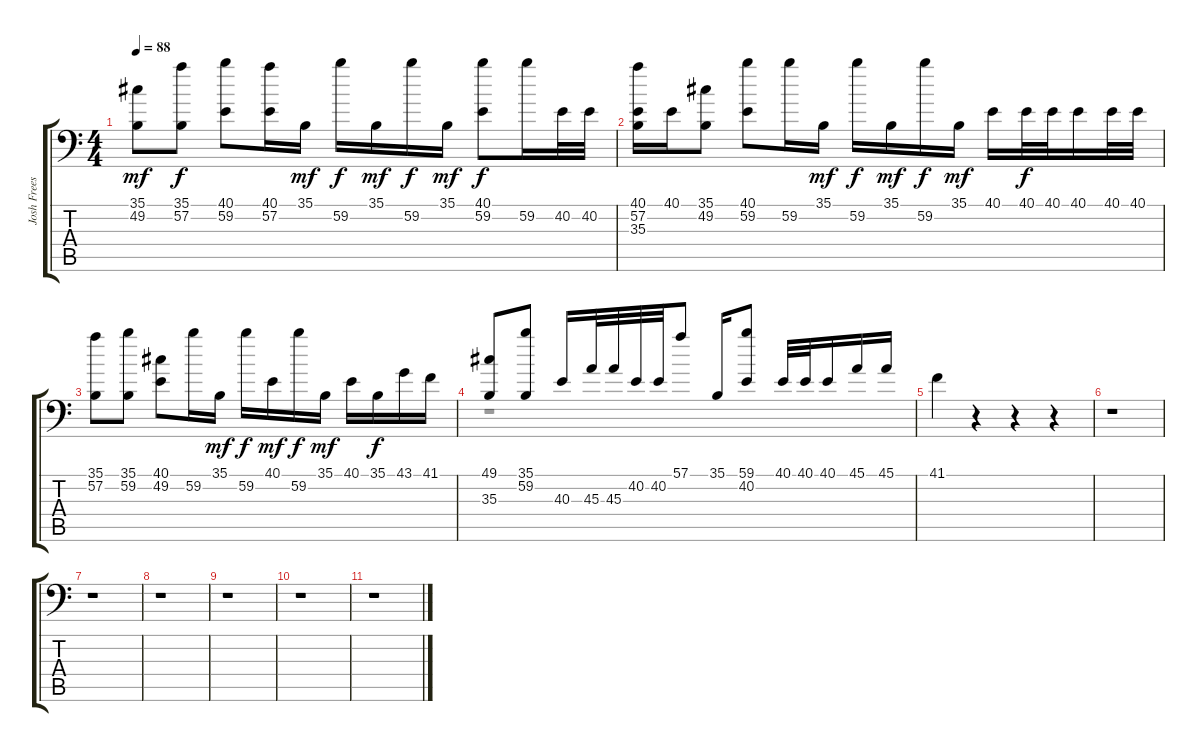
\track ("Josh Freese - Drums" "Josh Frees") {instrument acousticgrandpiano}
\staff {score tabs}
\tuning (C-1 C-1 C-1 C-1 C-1 C-1) {hide}
\voice
\ts (4 4)
\tempo 88
\clef f4
\ks c
(35.1 49.2).8{dy mf} (35.1 57.2).8{dy f} (40.1 59.2).8 (40.1 57.2).16 35.1.16{dy mf} 59.2.16{dy f} 35.1.16{dy mf} 59.2.16{dy f} 35.1.16{dy mf} (40.1 59.2).8{dy f} 59.2.16 40.2.32 40.2.32 |
(40.1 57.2 35.3).16 40.1.16 (35.1 49.2).8 (40.1 59.2).8 59.2.16 35.1.16{dy mf} 59.2.16{dy f} 35.1.16{dy mf} 59.2.16{dy f} 35.1.16{dy mf} 40.1.16 40.1.32{dy f} 40.1.32 40.1.16 40.1.32 40.1.32 |
(35.1 57.2).8 (35.1 59.2).8 (40.1 49.2).8 59.2.16 35.1.16{dy mf} 59.2.16{dy f} 40.1.16{dy mf} 59.2.16{dy f} 35.1.16{dy mf} 40.1.16 35.1.16{dy f} 43.1.16 41.1.16 |
(49.1 35.3).8 (35.1 59.2).8 40.3.16 45.3.32 45.3.32 40.2.32 40.2.32 57.1.8 35.1.16 (59.1 40.2).8 40.1.32 40.1.32 40.1.16 45.1.16 45.1.16 |
41.1.4 r.4 r.4 r.4 |
r.1 |
r.1 |
r.1 |
r.1 |
r.1 |
r.1
\voice
\clef f4
\ottava regular
\simile none
\ks c
|
|
|
r.1 |
|
|
|
|
|
|
